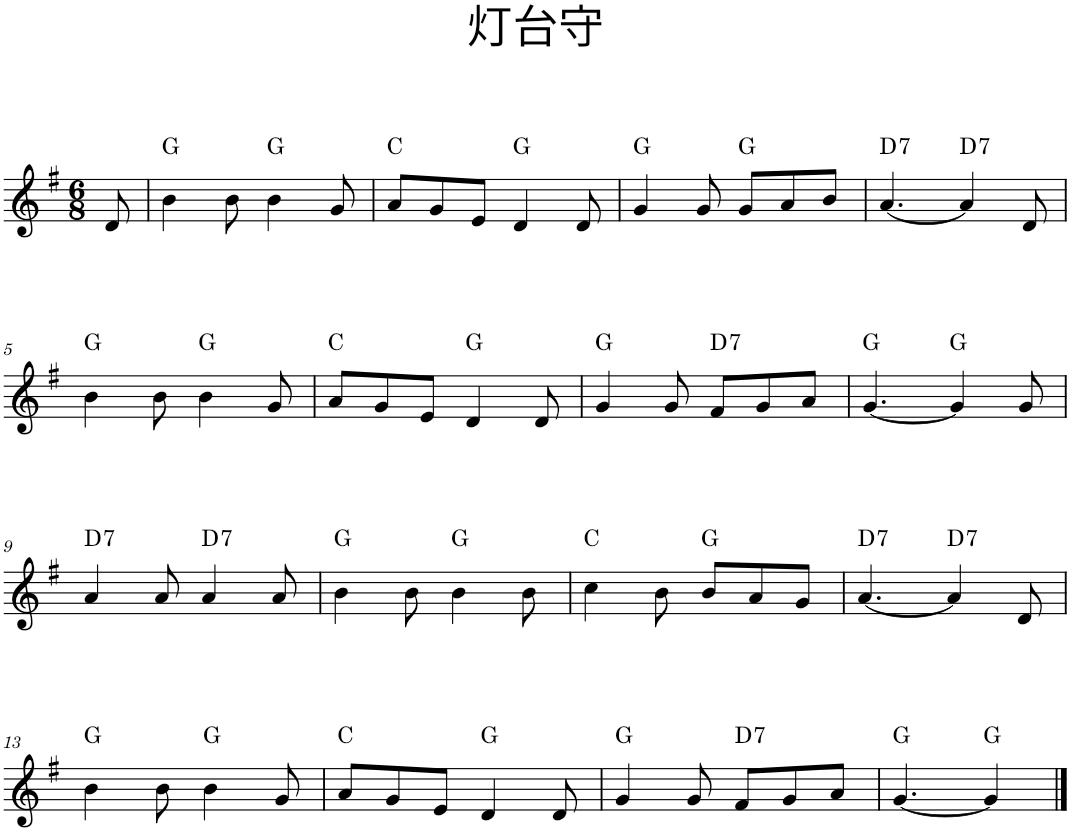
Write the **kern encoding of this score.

**kern	**harte
*part1	*part1
*staff1	*
*I"Piano	*
*I'Pno.	*
*clefG2	*
*k[f#]	*
*M6/8	*
=	=
8d/	.
=1	=1
4b\	G:maj
8b\	.
4b\	G:maj
8g/	.
=2	=2
8a/L	C:maj
8g/	.
8e/J	.
4d/	G:maj
8d/	.
=3	=3
4g/	G:maj
8g/	.
8g/L	G:maj
8a/	.
8b/J	.
=4	=4
!	!LO:H:kt=7
[<4.a/	D:7
!	!LO:H:kt=7
4a/]	D:7
8d/	.
!!LO:LB:g=z
=5	=5
4b\	G:maj
8b\	.
4b\	G:maj
8g/	.
=6	=6
8a/L	C:maj
8g/	.
8e/J	.
4d/	G:maj
8d/	.
=7	=7
4g/	G:maj
8g/	.
!	!LO:H:kt=7
8f#/L	D:7
8g/	.
8a/J	.
=8	=8
[<4.g/	G:maj
4g/]	G:maj
8g/	.
!!LO:LB:g=z
=9	=9
!	!LO:H:kt=7
4a/	D:7
8a/	.
!	!LO:H:kt=7
4a/	D:7
8a/	.
=10	=10
4b\	G:maj
8b\	.
4b\	G:maj
8b\	.
=11	=11
4cc\	C:maj
8b\	.
8b/L	G:maj
8a/	.
8g/J	.
=12	=12
!	!LO:H:kt=7
[<4.a/	D:7
!	!LO:H:kt=7
4a/]	D:7
8d/	.
!!LO:LB:g=z
=13	=13
4b\	G:maj
8b\	.
4b\	G:maj
8g/	.
=14	=14
8a/L	C:maj
8g/	.
8e/J	.
4d/	G:maj
8d/	.
=15	=15
4g/	G:maj
8g/	.
!	!LO:H:kt=7
8f#/L	D:7
8g/	.
8a/J	.
=16	=16
[<4.g/	G:maj
4g/]	G:maj
==	==
*-	*-
